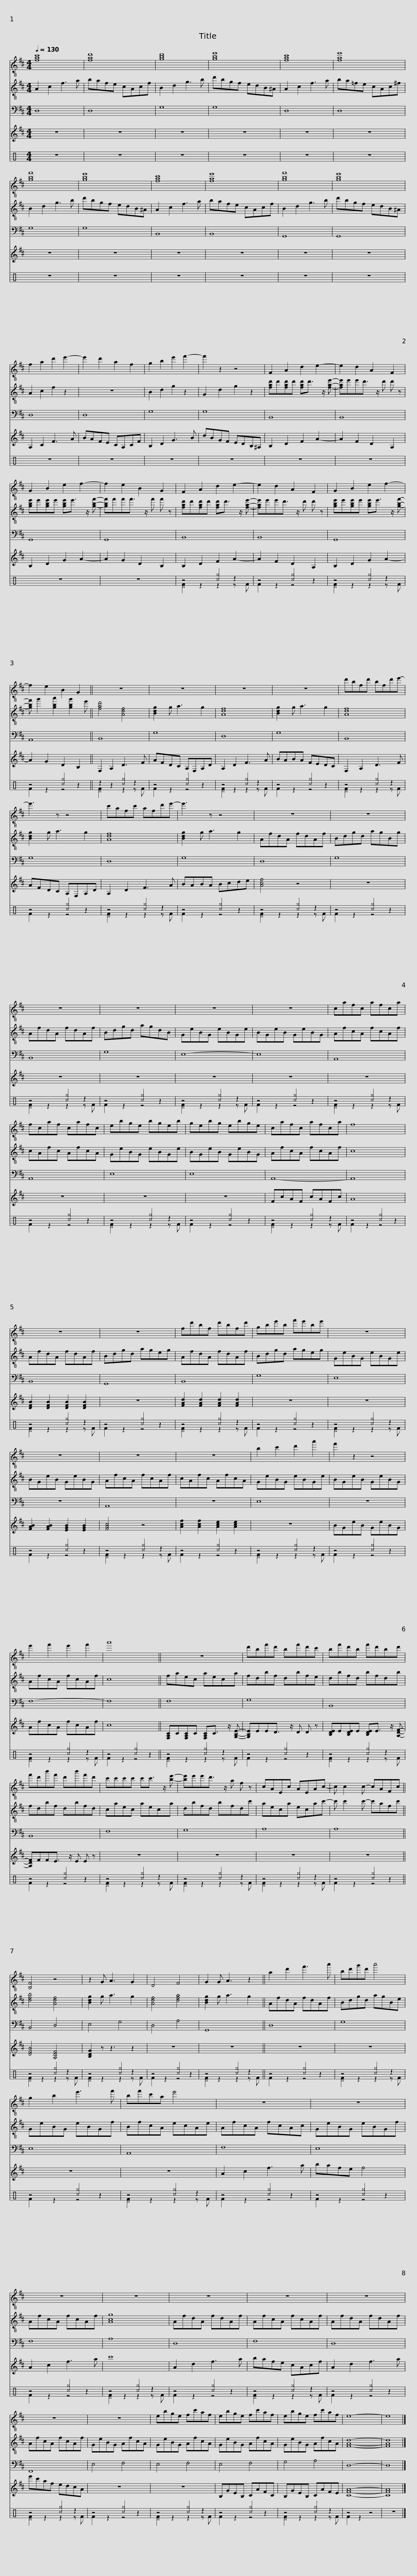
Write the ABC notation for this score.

X:1
%%score 1 2 3 4 ( 5 6 )
L:1/8
Q:1/4=130
M:4/4
I:linebreak $
K:D
V:1 treble-8
V:2 treble-8
V:3 bass transpose=-12
V:4 treble
V:5 perc
K:none
V:6 perc
K:none
V:1
 [fac']8 | [fad']8 | [gbd']8 | [gbe']8 | [fac']8 |$ %5
 [fae']8 | [gbf']8 | [gbe']8 | [fac']8 | [fae']8 |$ %10
 [gbf']8 | [gbe']8 | f2 a2 d'2 e'2- | e'2 d'2 a2 f2 | g2 b2 e'2 f'2- |$ %15
 f'2 z2 z4 | F2 A2 d2 e2- | e2 d2 A2 F2 | G2 B2 e2 f2- |$ f2 e2 B2 G2 | %20
 F2 A2 d2 e2- | e2 d2 A2 F2 |$ G2 B2 e2 f2- | f2 e2 B2 G2 || z8 | %25
 z8 |$ z8 | z8 | d'bfd' bfd'e'- | e'3 z z4 |$ %30
 c'afc' afd'e'- | e'3 z z4 | z8 | z8 |$ z8 | %35
 z8 | z8 | z8 | cafc afca |$ fcaf cafc | %40
 ebge bgeb | gebg ebge | cafc afca | f8 |$ z8 | %45
 z8 | fd'bf d'bfd' | gbe'b f'e'be' |$ z8 | z8 | %50
 z8 | z8 | b2 c'2 d'2 a'2 |$ f'2 z2 z4 | e'2 f'2 e'2 f'2 | %55
 a'8 || z8 |$ d'bf'd' bf'd'c' | bf'd'b f'd'bd' | f'd'b'f' d'b'f'd' |$ %60
 c'c'c'c' c'c'3/2 z/ [be']- | [be']e'e'd'3/2 z/ a f z | cAEc AEAc- | c c2 c- cAFc ||$ [B,F]4 z4 | %65
 z2 G A3 G2 | D4 F4 | G2 G A3 z2 || a2 d'2 f'3 a' |$ bd'g'd' a'4 | %70
 g2 b2 e'3 f' | bf'c'a e'4 | z8 |$ z8 | z8 | %75
 z8 | z8 | z8 |$ z8 | z8 | %80
 z8 | ebge fc'af |$ ebge fc'af | ebge fc'af | e8- | %85
 e8 |] %86
V:2
 A2 c2 f3 a | bafe cAcf | B2 d2 g3 b | d'bgf edB^A | A2 c2 f3 a |$ %5
 ba=fe cAc^f | B2 d2 g3 b | d'bgf edB^A | A2 c2 f3 a | bafe cAcf |$ %10
 B2 d2 g3 b | d'bgf edB^A | A2 c2 f2 z2 | z8 | B2 d2 g2 z2 |$ %15
 G2 d2 g2 z2 | [fad']d'[fad']d' [fad']d'3/2 z/ [fae']- | [fae']e'e'd'3/2 z/ d' d' z | [gbe']e'[gbe']e' [gbe']e'3/2 z/ [gbf']- |$ [gbf']f'f'f'3/2 z/ f' f' z | %20
 [fad']d'[fad']d' [fad']d'3/2 z/ [fae']- | [fae']e'e'd'3/2 z/ d' d' z |$ [gbe']e'[gbe']e' [gbe']e'3/2 z/ [gbf']- | [gbf'] g'2 [gba']2 [gbg']2 e' || [fad']4 [Adf]4 | %25
 [Bdg]2 g a3 g2 |$ [Adf]8 | [Bdg]2 g a3 g2 | [Adf]8 | [Bdg]2 g a3 g2 |$ %30
 [Adf]8 | [Bdg]2 g a3 g2 | AfdA fdAf | Bdgd agBg |$ AfdA fdAf | %35
 Bdgd agdB | GeBG eBGe | BGeB GeBG | AfcA fcAf |$ cAfc AfcA | %40
 GeBG eBGe | BGeB GeBG | AfcA fcAf | c8 |$ AfdA fdAf | %45
 Bdgd ageg | AfdA fdAf | Bdgd ageg |$ GeBG eBGe | BGeB GeBG | %50
 AfcA fcAf | cAfc AfcA | GeBG eBGe |$ BGeB GeBG | AfcA fcAf | %55
 c8 || faec aeca |$ fdbf dbfe | dbfd bfdb | fdbf dbfd |$ %60
 caec aeca | dbfd bfdc' | aeca ecac'- | c' c'2 c'- c'afc' ||$ [dfb]4 [Adf]4 | %65
 [Bdg]2 g a3 g2 | [Adf]4 [dfa]4 | [Bdg]2 g a3 g2 || AfdA fdAf |$ Bdgd agBe | %70
 GeBG eBGf | BfcA ecAe | AfcA fcAc |$ GeBG eBGf | AfcA fcAf | %75
 [Acg]8 | AfdA fdAf | AfcA fcAf |$ AfdA fdAf | AfcA fcAf | %80
 GeBG AfcA | GeBG AfcA |$ GeBG AfcA | GeBG AfcA | [FAd]8- | %85
 [FAd]8 |] %86
V:3
 D,8 | D,8 | G,8 | G,8 | D,8 |$ %5
 D,8 | G,8 | G,8 | B,,8 | B,,8 |$ %10
 G,,8 | G,,8 | D,8 | D,8 | G,8 |$ %15
 G,8 | B,,8 | B,,8 | G,,8 |$ G,,8 | %20
 B,,8 | B,,8 |$ G,,8 | A,,8 || B,,8 | %25
 G,8 |$ D,8 | G,8 | B,,8 | G,8 |$ %30
 D,8 | G,8 | D,8 | G,8 |$ B,,8 | %35
 G,8 | E,8- | E,8 | A,,8 |$ A,,8 | %40
 E,8 | E,8 | A,,8- | A,,8 |$ B,,8 | %45
 G,,8 | B,,8 | G,8 |$ E,8 | z8 | %50
 A,,8 | z8 | E,8 |$ z8 | F,8- | %55
 F,8 || F,8 |$ G,8 | B,,8 | B,,8 |$ %60
 F,8 | G,8 | A,8 | A,8 ||$ B,,4 D,4 | %65
 E,4 G,4 | D,4 A,4 | G,,8 || D,8 |$ G,8 | %70
 E,8 | A,,8 | F,8 |$ E,8 | F,8 | %75
 A,8 | D,8 | F,8 |$ D,8 | F,,8 | %80
 E,4 F,4 | E,4 F,4 |$ E,4 F,4 | G,4 A,4 | D,8- | %85
 D,8 |] %86
V:4
 z8 | z8 | z8 | z8 | z8 |$ %5
 z8 | z8 | z8 | z8 | z8 |$ %10
 z8 | z8 | A,2 C2 F3 A | BAFE CA,CF | B,2 D2 G3 B |$ %15
 dBGF EDB,^A, | B,2 D2 F2 A2- | A2 F2 D2 A,2 | B,2 D2 G2 A2- |$ A2 G2 D2 B,2 | %20
 B,2 D2 F2 A2- | A2 F2 D2 A,2 |$ B,2 D2 G2 A2- | A2 G2 D2 B,2 || F,2 A,2 D3 F | %25
 AFDC A,F,A,D |$ A,2 D2 F3 A | BABA FEDC | F,2 A,2 D3 F | AFDC A,F,A,D |$ %30
 A,2 D2 F3 A | BABA Bcde | [Acf]4 z4 | z8 |$ z8 | %35
 z8 | z8 | z8 | z8 |$ z8 | %40
 z8 | z8 | FcAF cAFc | A8 |$ [DFB]2 [DFB]2 [DFB]2 [DFB]2 | %45
 z8 | [FAd]2 [FAd]2 [FAd]2 [FAd]2 | z8 |$ z8 | [FAB]2 [FAB]2 [EGB]2 [EGB]2 | %50
 [FAc]4 z4 | [Acf]2 [Acf]2 [Ace]2 [Ace]2 | z8 |$ BGeB GeBG | AfcA fcAf | %55
 c8 || [F,A,C]C[F,A,C]C [F,A,C]C3/2 z/ [G,B,E]- |$ [G,B,E]EED3/2 z/ D D z | [B,DE]E[B,DE]E [B,DE]E3/2 z/ [A,DF]- | [A,DF]FFE3/2 z/ E E z |$ %60
 z8 | z8 | z8 | z8 ||$ [DFB]4 [A,DF]4 | %65
 [B,DG]2 z z3 z2 | z8 | z8 || z8 |$ z8 | %70
 z8 | z8 | A2 c2 f3 a |$ bafe f4 | A2 c2 f3 a | %75
 c'8 | A2 d2 f3 a | bafe cAcf |$ A2 d2 f3 a | e'c'af edcA | %80
 z8 | z8 |$ B,GEB, CAFC | B,GEB, CAFE | [CFA]8- | %85
 [CFA]8 |] %86
V:5
[K:C] z8 | z8 | z8 | z8 | z8 |$ %5
 z8 | z8 | z8 | z8 | z8 |$ %10
 z8 | z8 | z8 | z8 | z8 |$ %15
 z8 | z8 | z8 | z8 |$ z8 | %20
 z4 [^c^g]2 z2 | z4 [^c^g]2 z2 |$ z4 [^c^g]2 z2 | z4 [^c^g]2 z2 || z2 z2 [^c^g]2 z2 | %25
 z4 [^c^g]2 z2 |$ z4 [^c^g]2 z2 | z4 [^c^g]2 z2 | z4 [^c^g]2 z2 | z4 [^c^g]2 z2 |$ %30
 z4 [^c^g]2 z2 | z4 [^c^g]2 z2 | z4 [^c^g]2 z2 | z4 [^c^g]2 z2 |$ z4 [^c^g]2 z2 | %35
 z4 [^c^g]2 z2 | z4 [^c^g]2 z2 | z4 [^c^g]2 z2 | z4 [^c^g]2 z2 |$ z4 [^c^g]2 z2 | %40
 z4 [^c^g]2 z2 | z4 [^c^g]2 z2 | z4 [^c^g]2 z2 | z4 [^c^g]2 z2 |$ z4 [^c^g]2 z2 | %45
 z4 [^c^g]2 z2 | z4 [^c^g]2 z2 | z4 [^c^g]2 z2 |$ z4 [^c^g]2 z2 | z4 [^c^g]2 z2 | %50
 z4 [^c^g]2 z2 | z4 [^c^g]2 z2 | z4 [^c^g]2 z2 |$ z4 [^c^g]2 z2 | z4 [^c^g]2 z2 | %55
 z4 [^c^g]2 z2 || z4 [^c^g]2 z2 |$ z4 [^c^g]2 z2 | z4 [^c^g]2 z2 | z4 [^c^g]2 z2 |$ %60
 z4 [^c^g]2 z2 | z4 [^c^g]2 z2 | z4 [^c^g]2 z2 | z4 [^c^g]2 z2 ||$ z4 [^c^g]2 z2 | %65
 z4 [^c^g]2 z2 | z4 [^c^g]2 z2 | z4 [^c^g]2 z2 || z4 [^c^g]2 z2 |$ z4 [^c^g]2 z2 | %70
 z4 [^c^g]2 z2 | z4 [^c^g]2 z2 | z4 [^c^g]2 z2 |$ z4 [^c^g]2 z2 | z4 [^c^g]2 z2 | %75
 z4 [^c^g]2 z2 | z4 [^c^g]2 z2 | z4 [^c^g]2 z2 |$ z4 [^c^g]2 z2 | z4 [^c^g]2 z2 | %80
 z4 [^c^g]2 z2 | z4 [^c^g]2 z2 |$ z4 [^c^g]2 z2 | z4 [^c^g]2 z2 | z4 z4 | %85
 z8 |] %86
V:6
[K:C] x8 | x8 | x8 | x8 | x8 |$ %5
 x8 | x8 | x8 | x8 | x8 |$ %10
 x8 | x8 | x8 | x8 | x8 |$ %15
 x8 | x8 | x8 | x8 |$ x8 | %20
 [^DF]2 z2 z2 z F | F2 z2 z4 |$ [^DF]2 z2 z2 z F | F2 z2 z4 || [^DF]2 z2 z2 z F | %25
 F2 z2 z4 |$ [^DF]2 z2 z2 z F | F2 z2 z4 | [^DF]2 z2 z2 z F | F2 z2 z4 |$ %30
 [^DF]2 z2 z2 z F | F2 z2 z4 | [^DF]2 z2 z2 z F | F2 z2 z4 |$ [^DF]2 z2 z2 z F | %35
 F2 z2 z4 | [^DF]2 z2 z2 z F | F2 z2 z4 | [^DF]2 z2 z2 z F |$ F2 z2 z4 | %40
 [^DF]2 z2 z2 z F | F2 z2 z4 | [^DF]2 z2 z2 z F | F2 z2 z4 |$ [^DF]2 z2 z2 z F | %45
 F2 z2 z4 | [^DF]2 z2 z2 z F | F2 z2 z4 |$ [^DF]2 z2 z2 z F | F2 z2 z4 | %50
 [^DF]2 z2 z2 z F | F2 z2 z4 | [^DF]2 z2 z2 z F |$ F2 z2 z4 | [^DF]2 z2 z2 z F | %55
 F2 z2 z4 || [^DF]2 z2 z2 z F |$ F2 z2 z4 | [^DF]2 z2 z2 z F | F2 z2 z4 |$ %60
 [^DF]2 z2 z2 z F | [^DF]2 z2 z2 z F | [^DF]2 z2 z2 z F | F2 z2 z4 ||$ [^DF]2 z2 z2 z F | %65
 [^DF]2 z2 z2 z F | F2 z2 z4 | [^DF]2 z2 z2 z F || F2 z2 z4 |$ [^DF]2 z2 z2 z F | %70
 F2 z2 z4 | [^DF]2 z2 z2 z F | F2 z2 z4 |$ F2 z2 z4 | F2 z2 z4 | %75
 [^DF]2 z2 z2 z F | F2 z2 z4 | [^DF]2 z2 z2 z F |$ F2 z2 z4 | [^DF]2 z2 z2 z F | %80
 F2 z2 z4 | [^DF]2 z2 z2 z F |$ F2 z2 z4 | [^DF]2 z2 z2 z F | F2 z2 z4 | %85
 x8 |] %86
